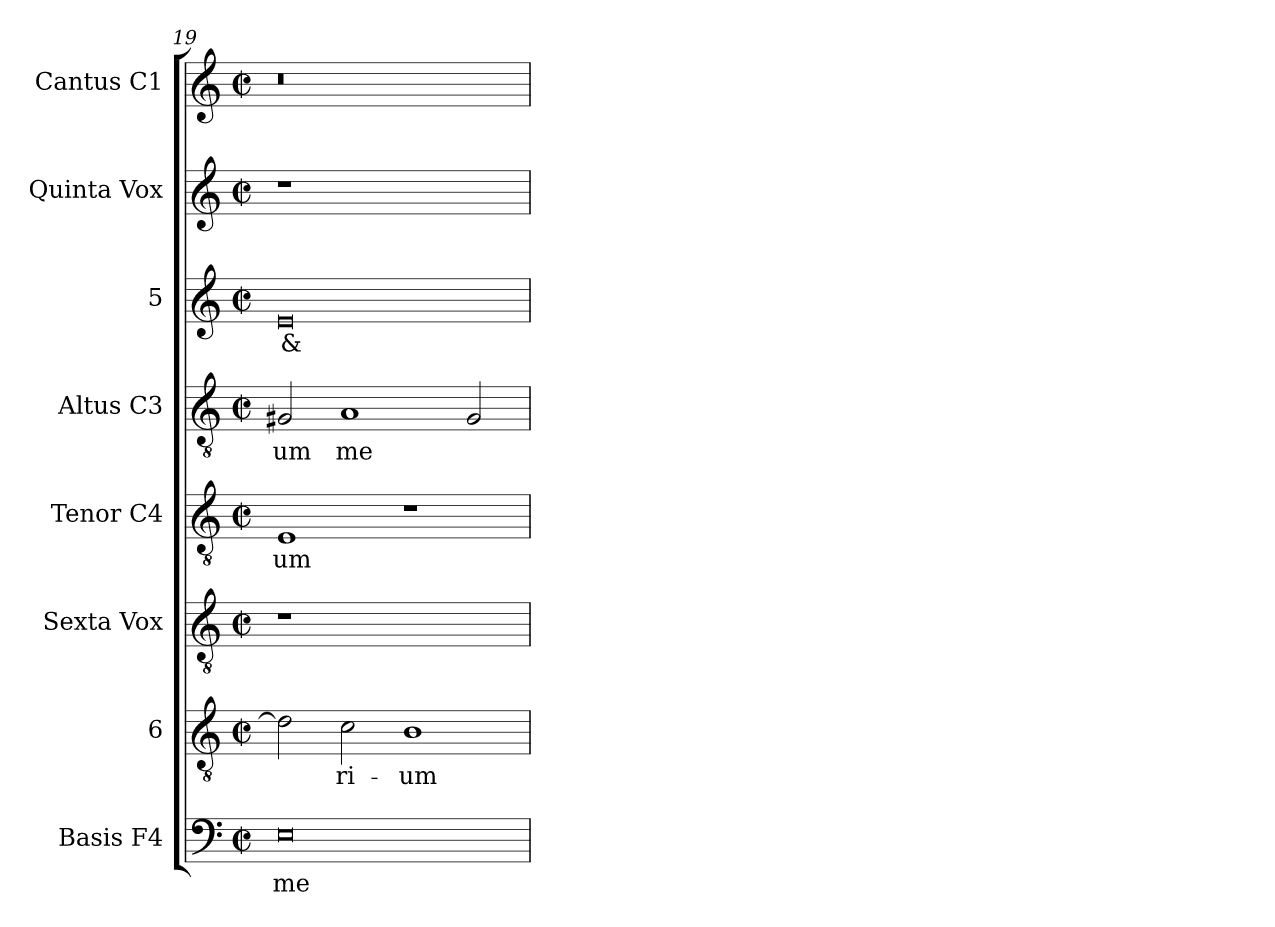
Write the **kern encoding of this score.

**kern	**text	**kern	**text	**kern	**kern	**text	**kern	**text	**kern	**text	**kern	**kern
*part8	*part8	*part7	*part7	*part6	*part5	*part5	*part4	*part4	*part3	*part3	*part2	*part1
*staff8	*staff8	*staff7	*staff7	*staff6	*staff5	*staff5	*staff4	*staff4	*staff3	*staff3	*staff2	*staff1
*I"Basis  F4	*	*I"6	*	*I"Sexta  Vox	*I"Tenor  C4	*	*I"Altus  C3	*	*I"5	*	*I"Quinta  Vox	*I"Cantus  C1
*I'B	*	*	*	*	*I'T	*	*I'A	*	*	*	*	*I'C
!!LO:PB:g=z
*clefF4	*	*clefGv2	*	*clefGv2	*clefGv2	*	*clefGv2	*	*clefG2	*	*clefG2	*clefG2
*k[]	*	*k[]	*	*k[]	*k[]	*	*k[]	*	*k[]	*	*k[]	*k[]
*C:	*	*C:	*	*C:	*C:	*	*C:	*	*C:	*	*C:	*C:
*M2/2	*	*M2/2	*	*M2/2	*M2/2	*	*M2/2	*	*M2/2	*	*M2/2	*M2/2
*met(c|)	*	*met(c|)	*	*met(c|)	*met(c|)	*	*met(c|)	*	*met(c|)	*	*met(c|)	*met(c|)
=19	=19	=19	=19	=19	=19	=19	=19	=19	=19	=19	=19	=19
!	!LO:LY:b:cj	!	!LO:LY:b:cj	!	!	!LO:LY:b:cj	!	!LO:LY:b:cj	!	!LO:LY:b:cj	!	!
0E	me-	2d\]	--	1r	1E	um	2G#X/	-um	0e	&	1r	0r
!	!	!	!LO:LY:b:cj	!	!	!	!	!LO:LY:b:cj	!	!	!	!
.	.	2c\	-ri-	.	.	.	1A	me-	.	.	.	.
!	!	!	!LO:LY:b:cj	!	!	!	!	!	!	!	!	!
.	.	1B	-um	1ryy	1r	.	.	.	.	.	1ryy	.
!	!	!	!	!	!	!	!	!LO:LY:b:cj	!	!	!	!
.	.	.	.	.	.	.	2G#/	--	.	.	.	.
=	=	=	=	=	=	=	=	=	=	=	=	=
*-	*-	*-	*-	*-	*-	*-	*-	*-	*-	*-	*-	*-
